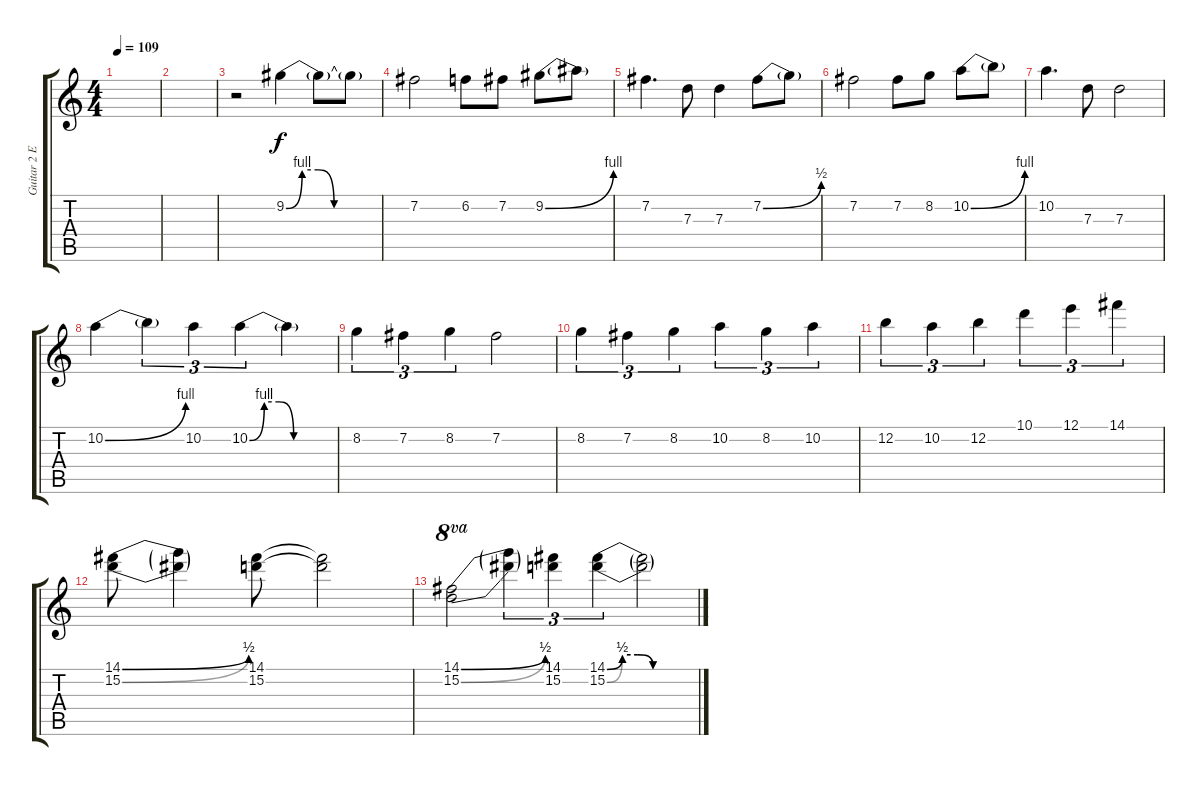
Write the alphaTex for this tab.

\track ("Guitar 2 Electric" "Guitar 2 E") {instrument overdrivenguitar}
\staff {score tabs}
\tuning (E4 B3 G3 D3 A2 E2) {hide}
\ts (4 4)
\tempo 109
\clef g2
\ks c
|
|
r.2 9.2{be (custom 0 0 10 4 20 4 30 0 60 0)}.4 9.2{t}.8 9.2{t}.8 |
7.2.2 6.2.8 7.2.8 9.2{be (bend 0 0 60 4)}.8 9.2{t}.8 |
7.2.4{d} 7.3.8 7.3.4 7.2{be (bend 0 0 60 2)}.8 7.2{t}.8 |
7.2.2 7.2.8 8.2.8 10.2{be (bend 0 0 60 4)}.8 10.2{t}.8 |
10.2.4{d} 7.3.8 7.3.2 |
10.2{be (bend 0 0 60 4)}.4 10.2{t}.4{tu (3 2)} 10.2.4{tu (3 2)} 10.2{be (custom 0 0 10 4 20 4 30 0 60 0)}.4{tu (3 2)} 10.2{t}.4 |
8.2.4{tu (3 2)} 7.2.4{tu (3 2)} 8.2.4{tu (3 2)} 7.2.2 |
8.2.4{tu (3 2)} 7.2.4{tu (3 2)} 8.2.4{tu (3 2)} 10.2.4{tu (3 2)} 8.2.4{tu (3 2)} 10.2.4{tu (3 2)} |
12.2.4{tu (3 2)} 10.2.4{tu (3 2)} 12.2.4{tu (3 2)} 10.1.4{tu (3 2)} 12.1.4{tu (3 2)} 14.1.4{tu (3 2)} |
(14.1{be (bend 0 0 60 2)} 15.2{be (bend 0 0 60 2)}).8 (14.1{t} 15.2{t}).4 (14.1 15.2).8 (14.1{t} 15.2{t}).2 |
(14.1{be (bend 0 0 60 2)} 15.2{be (bend 0 0 60 2)}).2{ot 8va} (14.1{t} 15.2{t}).4{tu (3 2)} (14.1 15.2).4{tu (3 2)} (14.1{be (custom 0 0 10 2 20 2 30 0 60 0)} 15.2{be (custom 0 0 10 2 20 2 30 0 60 0)}).4{tu (3 2)} (14.1{t} 15.2{t}).2
